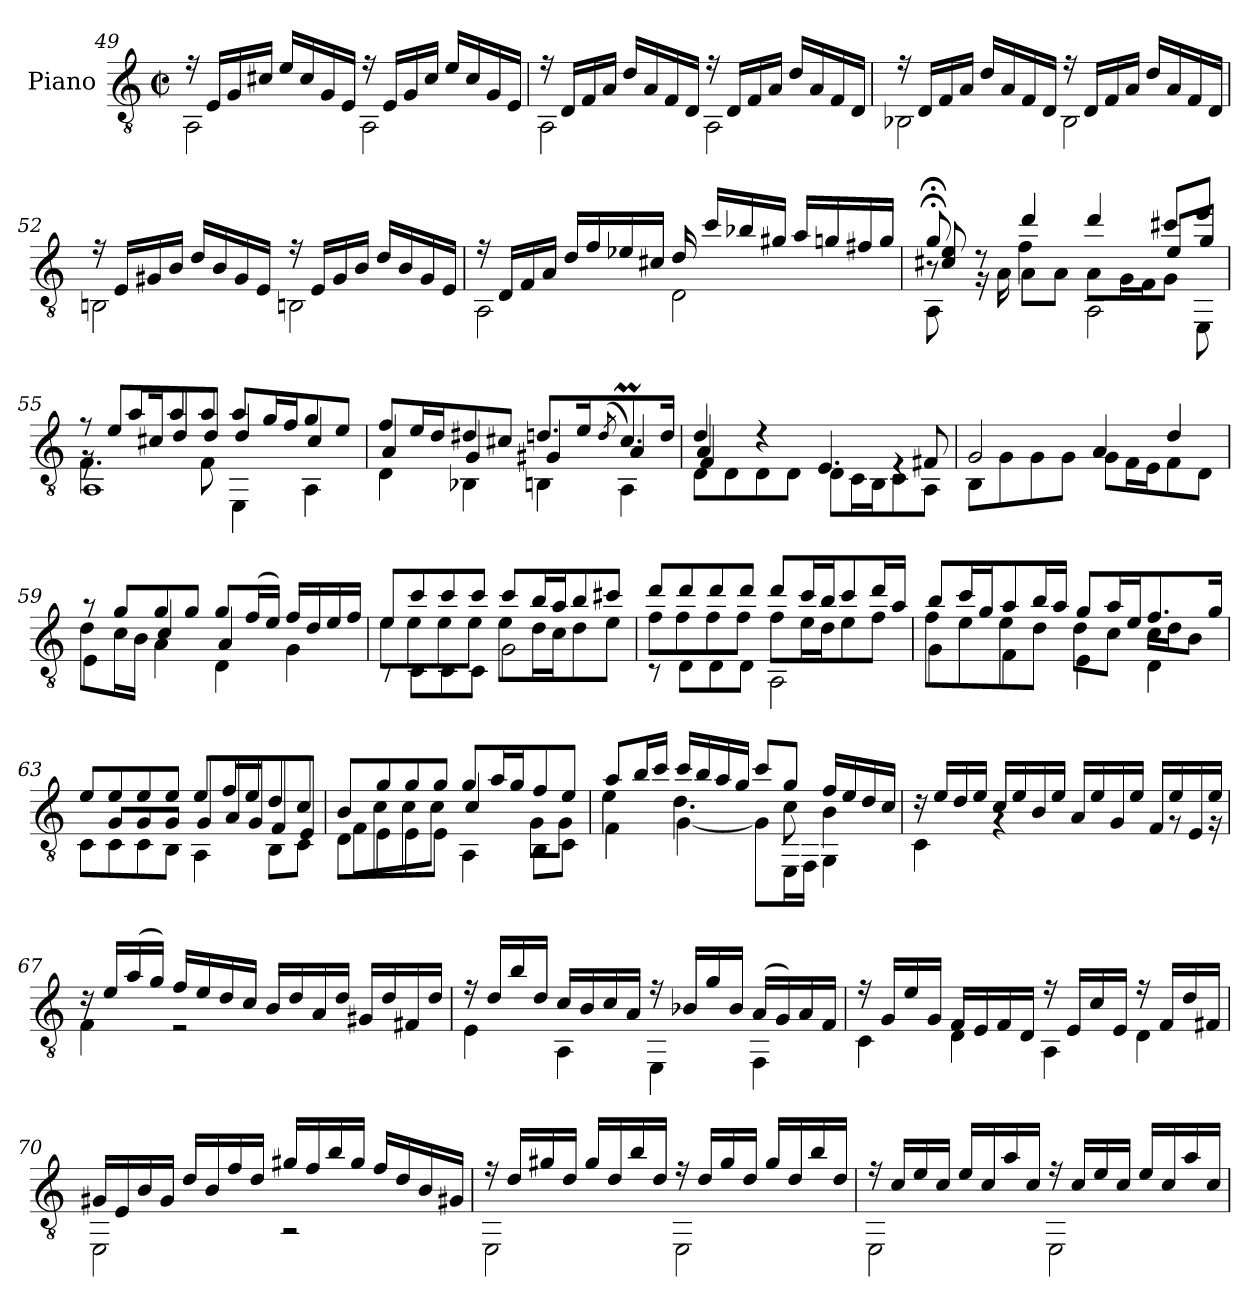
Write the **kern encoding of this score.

**kern
*part1
*staff1
*I"Piano
*I'Pno.
!!LO:LB:g=z
*clefGv2
*k[]
*M2/2
*met(c|)
=49
*^
16r	2AA<\
16E/LL	.
16G/	.
16c#X/JJ	.
16e/LL	.
16c#/	.
16G/	.
16E/JJ	.
16r	2AA<\
16E/LL	.
16G/	.
16c#/JJ	.
16e/LL	.
16c#/	.
16G/	.
16E/JJ	.
=50	=50
16r	2AA<<\
16D/LL	.
16F/	.
16A/JJ	.
16d/LL	.
16A/	.
16F/	.
16D/JJ	.
16r	2AA<<\
16D/LL	.
16F/	.
16A/JJ	.
16d/LL	.
16A/	.
16F/	.
16D/JJ	.
!!LO:LB:g=z	!!
=51	=51
16r	2BB-X<<\
16D/LL	.
16F/	.
16A/JJ	.
16d/LL	.
16A/	.
16F/	.
16D/JJ	.
16r	2BB-<<\
16D/LL	.
16F/	.
16A/JJ	.
16d/LL	.
16A/	.
16F/	.
16D/JJ	.
=52	=52
16r	2BBn<<\
16E/LL	.
16G#X/	.
16B/JJ	.
16d/LL	.
16B/	.
16G#/	.
16E/JJ	.
16r	2BBn<<\
16E/LL	.
16G#/	.
16B/JJ	.
16d/LL	.
16B/	.
16G#/	.
16E/JJ	.
!!LO:LB:g=z	!!
=53	=53
16r	2AA<<\
16D/LL	.
16F/	.
16A/JJ	.
16d/LL	.
16f/	.
16e-X/	.
16c#X/JJ	.
16d/	2D<\
16cc/LL	.
16b-X/	.
16g#X/JJ	.
16a/LL	.
16gn/	.
16f#X/	.
16g/JJ	.
=54	=54
*^	*^
8g;</	8r	8c#X/ 8e/	8AA;<\
8rd	16r	8ryy	4.ryy
.	16A<<\	.	.
4dd/	8A<\L	4f<<\	.
.	8A\J	.	.
4dd/	8A<\L	4ryy	2AA<\
.	16G<<\L	.	.
.	16F<<\J	.	.
8cc#X:/L	8G<<\J	8e/L	.
8ee/J	8EE<\	8g/J	.
!!LO:PB:g=z	!!	!!	!!
=55	=55	=55	=55
8rf	4.F<\	16rG	1AA<
.	.	8e/L	.
8a/L	.	.	.
.	.	16c#X/K	.
8a/	.	8d/	.
8a:/J	8F<\	8d/J	.
8a/L	4EE<\	4d/	.
16g/L	.	.	.
16f/J	.	.	.
8g/	4AA<\	4c#/	.
8e/J	.	.	.
*	*	*v	*v
=56	=56	=56
8f/L	4D<\	4A/
16e/L	.	.
16d/J	.	.
8d#X/	4BB-X<\	4G/
8c#X/J	.	.
8.dn/L	4BBn<\	4G#X/
16e/K	.	.
(<8qd/	.	.
8.c#m/)	4AA<\	4A/
16d:/Jk	.	.
!!LO:LB:g=z	!!	!!
=57	=57	=57
*	*	*^
4d:/	8D<\L	4A/	4F/
.	8D<\	.	.
4r	8D<\	2ryy	2.ryy
.	8D<\J	.	.
4.E:/	8D<\L	.	.
.	16C<\L	.	.
.	16BB<\J	.	.
.	8C<\	4rE	.
8F#X/	8AA<\J	.	.
*	*v	*v	*v
=58	=58
2G/	8BB<\L
.	8G<\
.	8G<\
.	8G<<\J
4A:/	8G<\L
.	16F<\L
.	16E<\J
4d:/	8F<\
.	8D<<\J
=59	=59
*	*^
8ra	4E<\	8d<\L
8g/L	.	16c<\L
.	.	16B<\JJ
8g/	4A<\	4c/
8g/J	.	.
8g/L	4D<\	4A/
(<16f/L	.	.
16e/JJ)	.	.
16f/LL	4G<\	4ryy
16d/	.	.
16e/	.	.
16f/JJ	.	.
!!LO:LB:g=z	!!	!!
=60	=60	=60
8e/L	8rC	8e\L
8cc/	8C<<\L	8e<\
8cc/	8C\	8e\
8cc/J	8C\J	8e\J
8cc:/L	2G<\	8e<\L
16b/L	.	16d<\L
16a/J	.	16c<\J
8b/	.	8d<\
8cc#X/J	.	8e<\J
=61	=61	=61
8dd/L	8rC	8f<\L
8dd/	8D<\L	8f<\
8dd/	8D\	8f\
8dd/J	8D\J	8f\J
8dd/L	2AA<\	8f<\L
16cc/L	.	16e<\L
16b:/J	.	16d<\J
8cc/	.	8e<\
16dd/L	.	8f<<<\J
16a/JJ	.	.
!!LO:LB:g=z	!!	!!
=62	=62	=62
8b/L	4G<\	8f<\L
16cc:/L	.	8e<\
16g/J	.	.
8a/	4F<\	8e<\
16b:/L	.	8d<\J
16a/JJ	.	.
8g/L	4E<\	8d<\L
16a:/L	.	8c<\J
16e/J	.	.
8.f/	4D<\	16c<\LL
.	.	16d<<\J
.	.	8B<\J
16g/Jk	.	.
=63	=63	=63
8e/L	8C<\L	8ryy
8e/	8C<\	8G/L
8e/	8C<\	8G/
8e/J	8BB<\J	8G/J
8e/L	4AA<\	8G/L
16f/L	.	16A/L
16e/J	.	16G/J
8d/	8BB<\L	8F/
8c/J	8C<\J	8E/J
=64	=64	=64
8B/L	8D<\L	8F<\L
8g/	8E<\	8c<\
8g/	8E\	8c\
8g/J	8E<\J	8c<\J
8g/L	4AA<\	4c/
16a/L	.	.
16g/J	.	.
8f/	8BB<\L	8G<\L
8e/J	8C<\J	8G<\J
!!LO:LB:g=z	!!	!!
=65	=65	=65
8a/L	4F<\	4e<\
16b/L	.	.
16cc/JJ	.	.
16cc:/LL	[4G<\	4.d<\
16b/	.	.
16a/	.	.
16g/JJ	.	.
8cc/L	8G\L]	.
8g/J	16EE<\L	8c<\
.	16FF<\JJ	.
16f/LL	4GG<\	4B<\
16e/	.	.
16d/	.	.
16c/JJ	.	.
*	*v	*v
=66	=66
16rd	4C<\
16e/LL	.
16d/	.
16e/JJ	.
16c/LL	4rG
16e/	.
16B/	.
16e/JJ	.
16A/LL	16ryy
*v	*v
16e/
16G/
16e/JJ
16F/LL
*^
16e/	8rG
16E/	.
16e/JJ	16rG
!!LO:LB:g=z	!!
=67	=67
16rd	4F:<<\
16e/LL	.
(<16a/	.
16g/JJ)	.
16f/LL	2rE
16e/	.
16d/	.
16c/JJ	.
16B/LL	.
16d/	.
16A/	.
16d/JJ	.
16G#X/LL	4ryy
16d/	.
16F#X/	.
16d/JJ	.
=68	=68
16r	4E<<\
16d/LL	.
16b/	.
16d/JJ	.
16c/LL	4AA<\
16B/	.
16c/	.
16A/JJ	.
16r	4EE<\
16B-X/LL	.
16g/	.
16B-/JJ	.
(<16A/LL	4FF<\
16G/)	.
16A/	.
16F/JJ	.
!!LO:LB:g=z	!!
=69	=69
16r	4C<\
16G/LL	.
16e/	.
16G/JJ	.
16F/LL	4D<\
16E/	.
16F/	.
16D/JJ	.
16r	4AA<\
16E/LL	.
16c/	.
16E/JJ	.
16r	4D:<<<\
16F/LL	.
16d/	.
16F#X/JJ	.
=70	=70
16G#X/LL	2EE<\
16E/	.
16B/	.
16G#/JJ	.
16d/LL	.
16B/	.
16f/	.
16d/JJ	.
16g#X/LL	2r
16f/	.
16b/	.
16g#/JJ	.
16f/LL	.
16d/	.
16B/	.
16G#X/JJ	.
!!LO:LB:g=z	!!
=71	=71
16r	2EE<\
16d:/LL	.
16g#X/	.
16d/JJ	.
16g#/LL	.
16d/	.
16b/	.
16d/JJ	.
16r	2EE<\
16d/LL	.
16g#/	.
16d/JJ	.
16g#/LL	.
16d/	.
16b/	.
16d/JJ	.
=72	=72
16r	2EE<\
16c:/LL	.
16e/	.
16c/JJ	.
16e/LL	.
16c/	.
16a/	.
16c/JJ	.
16r	2EE<\
16c/LL	.
16e/	.
16c/JJ	.
16e/LL	.
16c/	.
16a/	.
16c/JJ	.
*v	*v
=
*-
